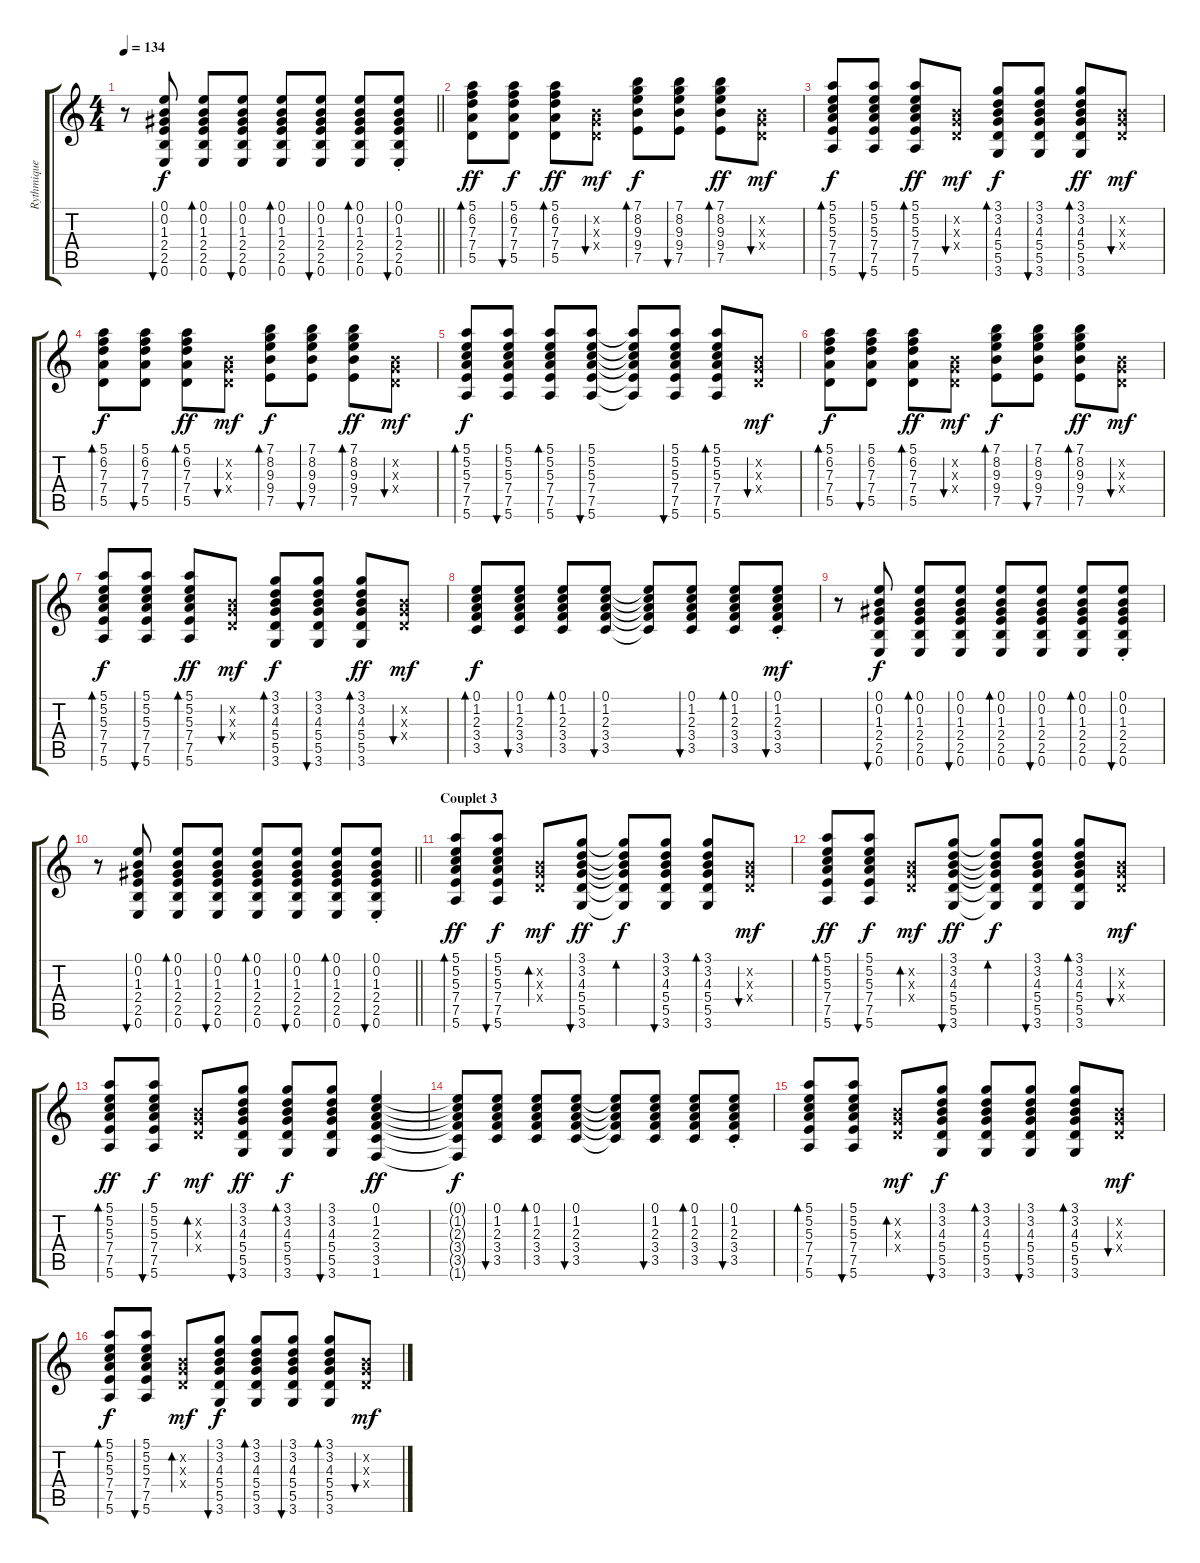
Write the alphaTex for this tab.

\track ("Rythmique" "Rythmique") {instrument acousticguitarsteel}
\staff {score tabs}
\tuning (E4 B3 G3 D3 A2 E2) {hide}
\ts (4 4)
\tempo 134
\clef g2
\barLineRight lightlight
\ks c
r.8{dy mf} (0.1 0.2 1.3 2.4 2.5 0.6).8{bu 60 dy f} (0.1 0.2 1.3 2.4 2.5 0.6).8{bd 60} (0.1 0.2 1.3 2.4 2.5 0.6).8{bu 60} (0.1 0.2 1.3 2.4 2.5 0.6).8{bd 60} (0.1 0.2 1.3 2.4 2.5 0.6).8{bu 60} (0.1 0.2 1.3 2.4 2.5 0.6).8{bd 60} (0.1{st} 0.2{st} 1.3{st} 2.4{st} 2.5{st} 0.6{st}).8{bu 60} |
(5.1 6.2 7.3 7.4 5.5).8{bd 60 dy ff} (5.1 6.2 7.3 7.4 5.5).8{bu 60 dy f} (5.1 6.2 7.3 7.4 5.5).8{bd 60 dy ff} (0.2{x} 0.3{x} 0.4{x}).8{bu 60 dy mf} (7.1 8.2 9.3 9.4 7.5).8{bd 60 dy f} (7.1 8.2 9.3 9.4 7.5).8{bu 60} (7.1 8.2 9.3 9.4 7.5).8{bd 60 dy ff} (0.2{x} 0.3{x} 0.4{x}).8{bu 60 dy mf} |
(5.1 5.2 5.3 7.4 7.5 5.6).8{bd 60 dy f} (5.1 5.2 5.3 7.4 7.5 5.6).8{bu 60} (5.1 5.2 5.3 7.4 7.5 5.6).8{bd 60 dy ff} (0.2{x} 0.3{x} 0.4{x}).8{bu 60 dy mf} (3.1 3.2 4.3 5.4 5.5 3.6).8{bd 60 dy f} (3.1 3.2 4.3 5.4 5.5 3.6).8{bu 60} (3.1 3.2 4.3 5.4 5.5 3.6).8{bd 60 dy ff} (0.2{x} 0.3{x} 0.4{x}).8{bu 60 dy mf} |
(5.1 6.2 7.3 7.4 5.5).8{bd 60 dy f} (5.1 6.2 7.3 7.4 5.5).8{bu 60} (5.1 6.2 7.3 7.4 5.5).8{bd 60 dy ff} (0.2{x} 0.3{x} 0.4{x}).8{bu 60 dy mf} (7.1 8.2 9.3 9.4 7.5).8{bd 60 dy f} (7.1 8.2 9.3 9.4 7.5).8{bu 60} (7.1 8.2 9.3 9.4 7.5).8{bd 60 dy ff} (0.2{x} 0.3{x} 0.4{x}).8{bu 60 dy mf} |
(5.1 5.2 5.3 7.4 7.5 5.6).8{bd 60 dy f} (5.1 5.2 5.3 7.4 7.5 5.6).8{bu 60} (5.1 5.2 5.3 7.4 7.5 5.6).8{bd 60} (5.1 5.2 5.3 7.4 7.5 5.6).8{bu 60} (5.1{t} 5.2{t} 5.3{t} 7.4{t} 7.5{t} 5.6{t}).8 (5.1 5.2 5.3 7.4 7.5 5.6).8{bu 60} (5.1 5.2 5.3 7.4 7.5 5.6).8{bd 60} (0.2{x} 0.3{x} 0.4{x}).8{bu 60 dy mf} |
(5.1 6.2 7.3 7.4 5.5).8{bd 60 dy f} (5.1 6.2 7.3 7.4 5.5).8{bu 60} (5.1 6.2 7.3 7.4 5.5).8{bd 60 dy ff} (0.2{x} 0.3{x} 0.4{x}).8{bu 60 dy mf} (7.1 8.2 9.3 9.4 7.5).8{bd 60 dy f} (7.1 8.2 9.3 9.4 7.5).8{bu 60} (7.1 8.2 9.3 9.4 7.5).8{bd 60 dy ff} (0.2{x} 0.3{x} 0.4{x}).8{bu 60 dy mf} |
(5.1 5.2 5.3 7.4 7.5 5.6).8{bd 60 dy f} (5.1 5.2 5.3 7.4 7.5 5.6).8{bu 60} (5.1 5.2 5.3 7.4 7.5 5.6).8{bd 60 dy ff} (0.2{x} 0.3{x} 0.4{x}).8{bu 60 dy mf} (3.1 3.2 4.3 5.4 5.5 3.6).8{bd 60 dy f} (3.1 3.2 4.3 5.4 5.5 3.6).8{bu 60} (3.1 3.2 4.3 5.4 5.5 3.6).8{bd 60 dy ff} (0.2{x} 0.3{x} 0.4{x}).8{bu 60 dy mf} |
(0.1 1.2 2.3 3.4 3.5).8{bd 60 dy f} (0.1 1.2 2.3 3.4 3.5).8{bu 60} (0.1 1.2 2.3 3.4 3.5).8{bd 60} (0.1 1.2 2.3 3.4 3.5).8{bu 60} (0.1{t} 1.2{t} 2.3{t} 3.4{t} 3.5{t}).8 (0.1 1.2 2.3 3.4 3.5).8{bu 60} (0.1 1.2 2.3 3.4 3.5).8{bd 60} (0.1{st} 1.2{st} 2.3{st} 3.4{st} 3.5{st}).8{bu 60 dy mf} |
r.8 (0.1 0.2 1.3 2.4 2.5 0.6).8{bu 60 dy f} (0.1 0.2 1.3 2.4 2.5 0.6).8{bd 60} (0.1 0.2 1.3 2.4 2.5 0.6).8{bu 60} (0.1 0.2 1.3 2.4 2.5 0.6).8{bd 60} (0.1 0.2 1.3 2.4 2.5 0.6).8{bu 60} (0.1 0.2 1.3 2.4 2.5 0.6).8{bd 60} (0.1{st} 0.2{st} 1.3{st} 2.4{st} 2.5{st} 0.6{st}).8{bu 60} |
\barLineRight lightlight
r.8 (0.1 0.2 1.3 2.4 2.5 0.6).8{bu 60} (0.1 0.2 1.3 2.4 2.5 0.6).8{bd 60} (0.1 0.2 1.3 2.4 2.5 0.6).8{bu 60} (0.1 0.2 1.3 2.4 2.5 0.6).8{bd 60} (0.1 0.2 1.3 2.4 2.5 0.6).8{bu 60} (0.1 0.2 1.3 2.4 2.5 0.6).8{bd 60} (0.1{st} 0.2{st} 1.3{st} 2.4{st} 2.5{st} 0.6{st}).8{bu 60} |
\section ("" "Couplet 3")
(5.1 5.2 5.3 7.4 7.5 5.6).8{bd 60 dy ff} (5.1 5.2 5.3 7.4 7.5 5.6).8{bu 60 dy f} (0.2{x} 0.3{x} 0.4{x}).8{bd 60 dy mf} (3.1 3.2 4.3 5.4 5.5 3.6).8{bu 60 dy ff} (3.1{t} 3.2{t} 4.3{t} 5.4{t} 5.5{t} 3.6{t}).8{bd 60 dy f} (3.1 3.2 4.3 5.4 5.5 3.6).8{bu 60} (3.1 3.2 4.3 5.4 5.5 3.6).8{bd 60} (0.2{x} 0.3{x} 0.4{x}).8{bu 60 dy mf} |
(5.1 5.2 5.3 7.4 7.5 5.6).8{bd 60 dy ff} (5.1 5.2 5.3 7.4 7.5 5.6).8{bu 60 dy f} (0.2{x} 0.3{x} 0.4{x}).8{bd 60 dy mf} (3.1 3.2 4.3 5.4 5.5 3.6).8{bu 60 dy ff} (3.1{t} 3.2{t} 4.3{t} 5.4{t} 5.5{t} 3.6{t}).8{bd 60 dy f} (3.1 3.2 4.3 5.4 5.5 3.6).8{bu 60} (3.1 3.2 4.3 5.4 5.5 3.6).8{bd 60} (0.2{x} 0.3{x} 0.4{x}).8{bu 60 dy mf} |
(5.1 5.2 5.3 7.4 7.5 5.6).8{bd 60 dy ff} (5.1 5.2 5.3 7.4 7.5 5.6).8{bu 60 dy f} (0.2{x} 0.3{x} 0.4{x}).8{bd 60 dy mf} (3.1 3.2 4.3 5.4 5.5 3.6).8{bu 60 dy ff} (3.1 3.2 4.3 5.4 5.5 3.6).8{bd 60 dy f} (3.1 3.2 4.3 5.4 5.5 3.6).8{bu 60} (0.1 1.2 2.3 3.4 3.5 1.6).4{dy ff} |
(0.1{t} 1.2{t} 2.3{t} 3.4{t} 3.5{t} 1.6{t}).8{dy f} (0.1 1.2 2.3 3.4 3.5).8{bu 60} (0.1 1.2 2.3 3.4 3.5).8{bd 60} (0.1 1.2 2.3 3.4 3.5).8{bu 60} (0.1{t} 1.2{t} 2.3{t} 3.4{t} 3.5{t}).8 (0.1 1.2 2.3 3.4 3.5).8{bu 60} (0.1 1.2 2.3 3.4 3.5).8{bd 60} (0.1{st} 1.2{st} 2.3{st} 3.4{st} 3.5{st}).8{bu 60} |
(5.1 5.2 5.3 7.4 7.5 5.6).8{bd 60} (5.1 5.2 5.3 7.4 7.5 5.6).8{bu 60} (0.2{x} 0.3{x} 0.4{x}).8{bd 60 dy mf} (3.1 3.2 4.3 5.4 5.5 3.6).8{bu 60 dy f} (3.1 3.2 4.3 5.4 5.5 3.6).8{bd 60} (3.1 3.2 4.3 5.4 5.5 3.6).8{bu 60} (3.1 3.2 4.3 5.4 5.5 3.6).8{bd 60} (0.2{x} 0.3{x} 0.4{x}).8{bu 60 dy mf} |
(5.1 5.2 5.3 7.4 7.5 5.6).8{bd 60 dy f} (5.1 5.2 5.3 7.4 7.5 5.6).8{bu 60} (0.2{x} 0.3{x} 0.4{x}).8{bd 60 dy mf} (3.1 3.2 4.3 5.4 5.5 3.6).8{bu 60 dy f} (3.1 3.2 4.3 5.4 5.5 3.6).8{bd 60} (3.1 3.2 4.3 5.4 5.5 3.6).8{bu 60} (3.1 3.2 4.3 5.4 5.5 3.6).8{bd 60} (0.2{x} 0.3{x} 0.4{x}).8{bu 60 dy mf}
